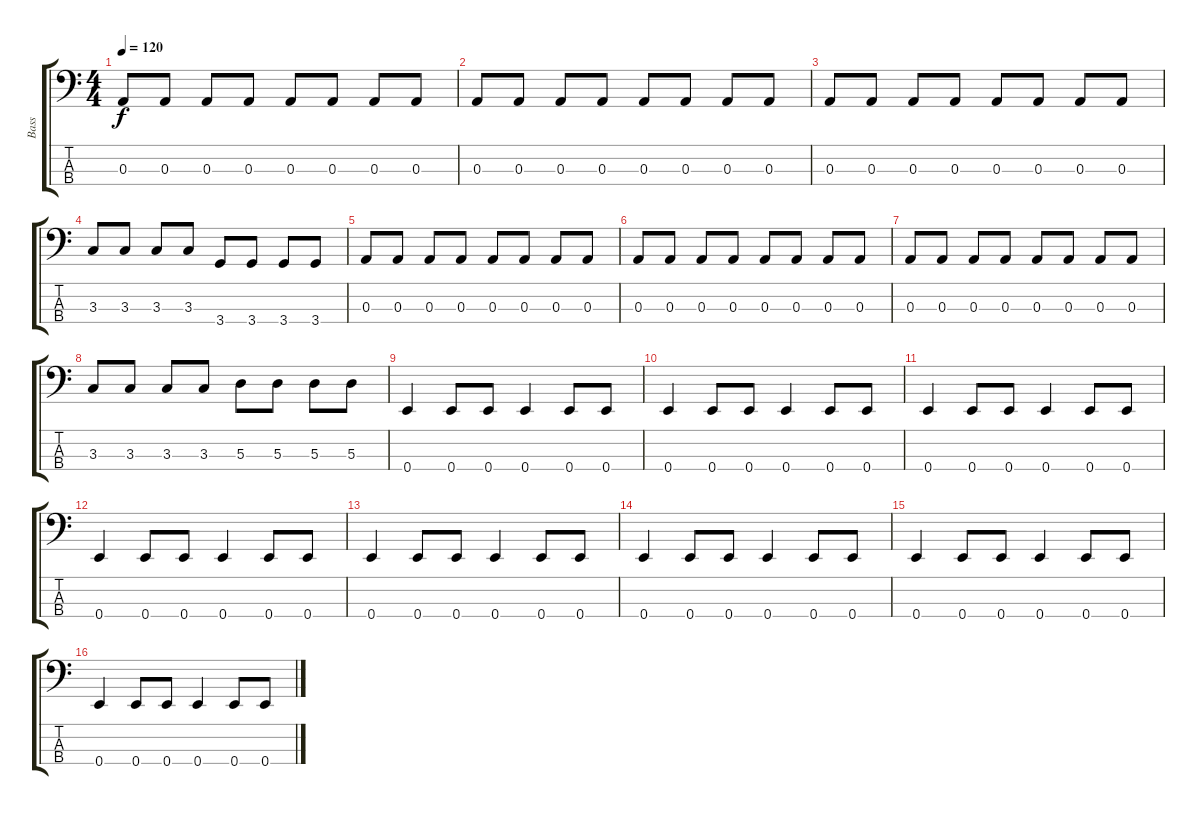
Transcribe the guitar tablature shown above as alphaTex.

\track ("Bass" "Bass") {instrument electricbassfinger}
\staff {score tabs}
\tuning (G2 D2 A1 E1) {hide}
\ts (4 4)
\tempo 120
\clef f4
\ks c
0.3.8{dy f} 0.3.8 0.3.8 0.3.8 0.3.8 0.3.8 0.3.8 0.3.8 |
0.3.8 0.3.8 0.3.8 0.3.8 0.3.8 0.3.8 0.3.8 0.3.8 |
0.3.8 0.3.8 0.3.8 0.3.8 0.3.8 0.3.8 0.3.8 0.3.8 |
3.3.8 3.3.8 3.3.8 3.3.8 3.4.8 3.4.8 3.4.8 3.4.8 |
0.3.8 0.3.8 0.3.8 0.3.8 0.3.8 0.3.8 0.3.8 0.3.8 |
0.3.8 0.3.8 0.3.8 0.3.8 0.3.8 0.3.8 0.3.8 0.3.8 |
0.3.8 0.3.8 0.3.8 0.3.8 0.3.8 0.3.8 0.3.8 0.3.8 |
3.3.8 3.3.8 3.3.8 3.3.8 5.3.8 5.3.8 5.3.8 5.3.8 |
0.4.4 0.4.8 0.4.8 0.4.4 0.4.8 0.4.8 |
0.4.4 0.4.8 0.4.8 0.4.4 0.4.8 0.4.8 |
0.4.4 0.4.8 0.4.8 0.4.4 0.4.8 0.4.8 |
0.4.4 0.4.8 0.4.8 0.4.4 0.4.8 0.4.8 |
0.4.4 0.4.8 0.4.8 0.4.4 0.4.8 0.4.8 |
0.4.4 0.4.8 0.4.8 0.4.4 0.4.8 0.4.8 |
0.4.4 0.4.8 0.4.8 0.4.4 0.4.8 0.4.8 |
0.4.4 0.4.8 0.4.8 0.4.4 0.4.8 0.4.8
